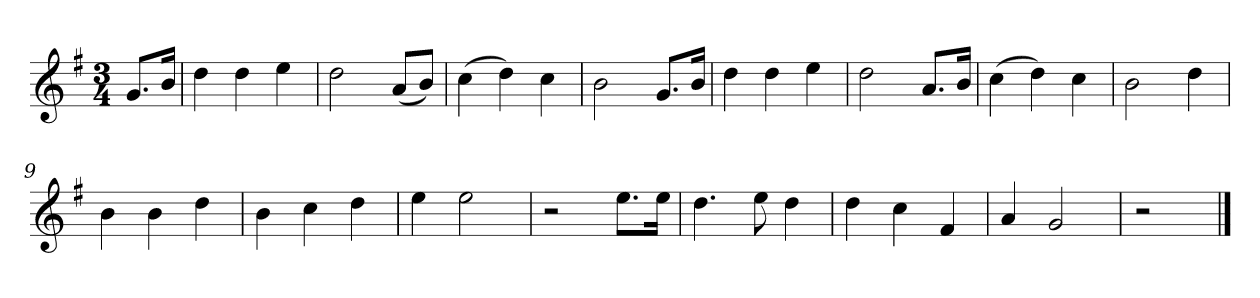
**kern
*part1
*staff1
*k[f#]
*M3/4
*MM120
=
8.gL
16bJk
=1
4dd
4dd
4ee
=2
2dd
(8aL
8bJ)
=3
(4cc
4dd)
4cc
=4
2b
8.gL
16bJk
=5
4dd
4dd
4ee
=6
2dd
8.aL
16bJk
=7
(4cc
4dd)
4cc
=8
2b
4dd
=9
4b
4b
4dd
=10
4b
4cc
4dd
=11
4ee
2ee
=12
2r
8.eeL
16eeJk
=13
4.dd
8ee
4dd
=14
4dd
4cc
4f#
=15
4a
2g
=16
2r
==
*-
